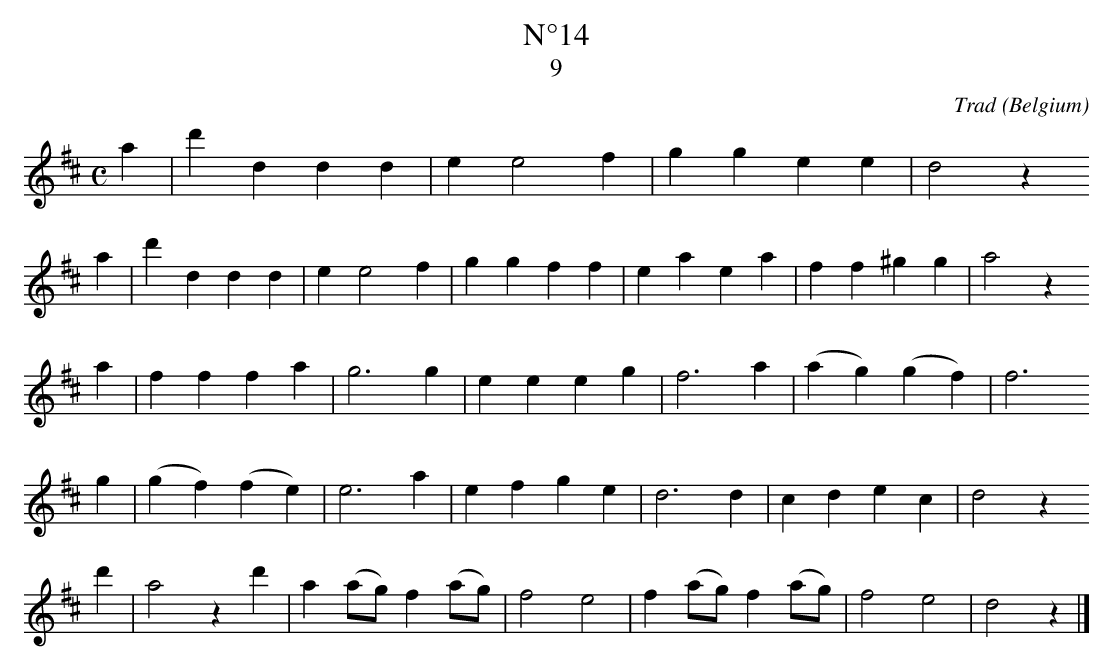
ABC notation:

X:1
T:N°14
T:9
C:Trad
O:Belgium
M:C
L:1/8
K:Dmaj
a2|d'2d2 d2d2|e2 e4 f2|g2g2 e2e2|d4 z2
a2|d'2d2 d2d2|e2 e4 f2|g2g2 f2f2|e2a2 e2a2|f2f2 ^g2g2|a4 z2
a2|f2f2 f2a2|g6 g2|e2e2 e2g2|f6 a2|(a2g2) (g2f2)|f6
g2|(g2f2) (f2e2)|e6 a2|e2f2 g2e2|d6 d2|c2d2 e2c2|d4 z2
d'2|a4 z2d'2|a2(ag) f2(ag)|f4e4|f2(ag) f2(ag)|f4 e4|d4 z2|]
